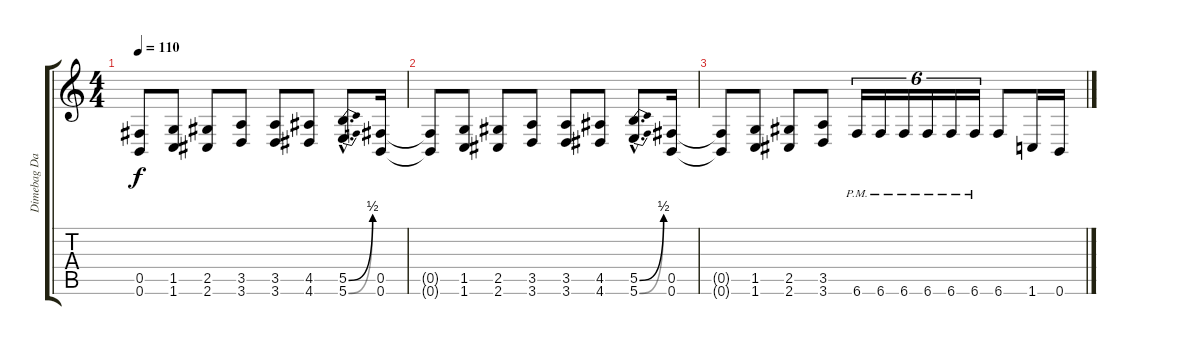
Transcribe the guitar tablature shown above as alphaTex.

\track ("Dimebag Darrel" "Dimebag Da") {instrument distortionguitar}
\staff {score tabs}
\tuning (Db4 Ab3 E3 B2 Gb2 B1) {hide}
\ts (4 4)
\tempo 110
\clef g2
\ks c
(0.5{t} 0.6{t}).8{dy f} (1.5 1.6).8 (2.5 2.6).8 (3.5 3.6).8 (3.5 3.6).8 (4.5 4.6).8 (5.5{be (bend 0 0 60 2) hac} 5.6{be (bend 0 0 60 2) hac}).8{d} (0.5 0.6).16 |
(0.5{t} 0.6{t}).8 (1.5 1.6).8 (2.5 2.6).8 (3.5 3.6).8 (3.5 3.6).8 (4.5 4.6).8 (5.5{be (bend 0 0 60 2) hac} 5.6{be (bend 0 0 60 2) hac}).8{d} (0.5 0.6).16 |
(0.5{t} 0.6{t}).8 (1.5 1.6).8 (2.5 2.6).8 (3.5 3.6).8 6.6{pm}.16{tu (6 4)} 6.6{pm}.16{tu (6 4)} 6.6{pm}.16{tu (6 4)} 6.6{pm}.16{tu (6 4)} 6.6{pm}.16{tu (6 4)} 6.6{pm}.16{tu (6 4)} 6.6.8 1.6.16 0.6.16
